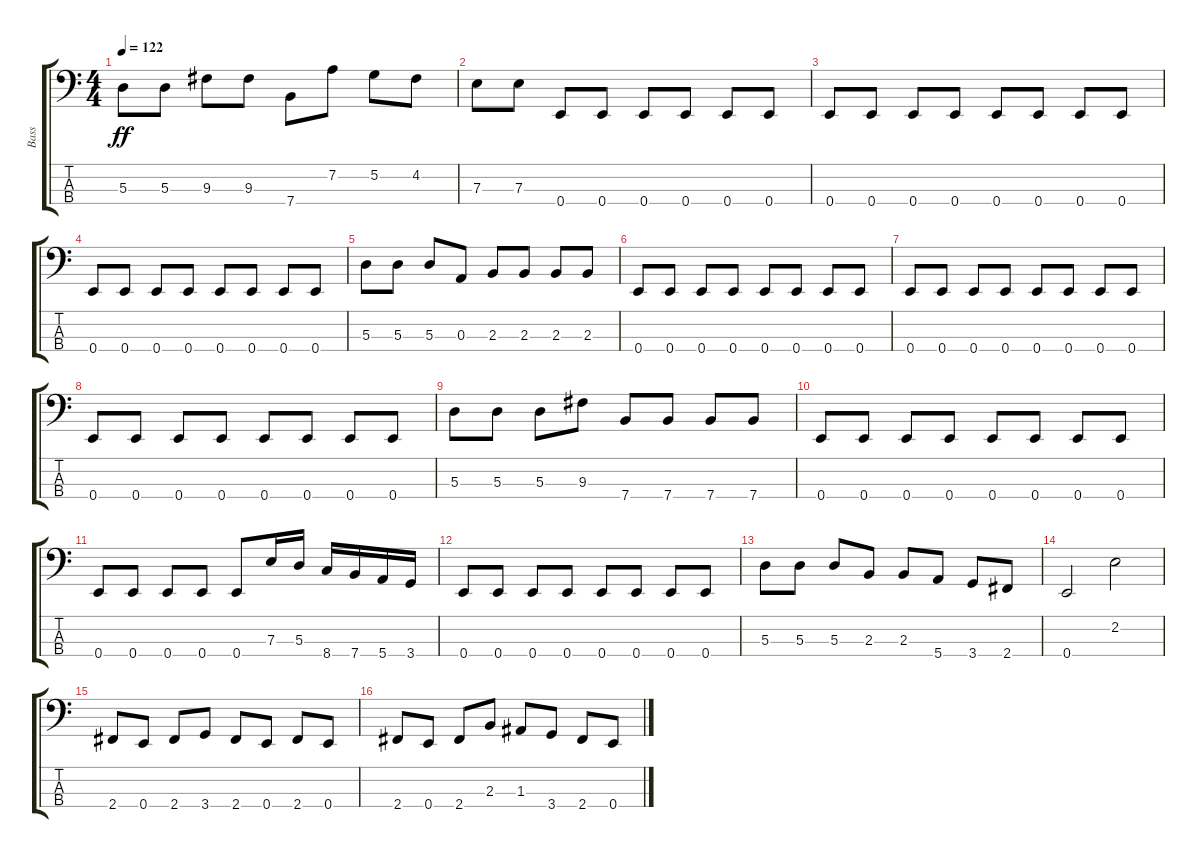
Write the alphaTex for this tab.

\track ("Bass" "Bass") {instrument electricbasspick}
\staff {score tabs}
\tuning (G2 D2 A1 E1) {hide}
\ts (4 4)
\tempo 122
\clef f4
\ks c
5.3.8{dy ff} 5.3.8 9.3.8 9.3.8 7.4.8 7.2.8 5.2.8 4.2.8 |
7.3.8 7.3.8 0.4.8 0.4.8 0.4.8 0.4.8 0.4.8 0.4.8 |
0.4.8 0.4.8 0.4.8 0.4.8 0.4.8 0.4.8 0.4.8 0.4.8 |
0.4.8 0.4.8 0.4.8 0.4.8 0.4.8 0.4.8 0.4.8 0.4.8 |
5.3.8 5.3.8 5.3.8 0.3.8 2.3.8 2.3.8 2.3.8 2.3.8 |
0.4.8 0.4.8 0.4.8 0.4.8 0.4.8 0.4.8 0.4.8 0.4.8 |
0.4.8 0.4.8 0.4.8 0.4.8 0.4.8 0.4.8 0.4.8 0.4.8 |
0.4.8 0.4.8 0.4.8 0.4.8 0.4.8 0.4.8 0.4.8 0.4.8 |
5.3.8 5.3.8 5.3.8 9.3.8 7.4.8 7.4.8 7.4.8 7.4.8 |
0.4.8 0.4.8 0.4.8 0.4.8 0.4.8 0.4.8 0.4.8 0.4.8 |
0.4.8 0.4.8 0.4.8 0.4.8 0.4.8 7.3.16 5.3.16 8.4.16 7.4.16 5.4.16 3.4.16 |
0.4.8 0.4.8 0.4.8 0.4.8 0.4.8 0.4.8 0.4.8 0.4.8 |
5.3.8 5.3.8 5.3.8 2.3.8 2.3.8 5.4.8 3.4.8 2.4.8 |
0.4.2 2.2.2 |
2.4.8 0.4.8 2.4.8 3.4.8 2.4.8 0.4.8 2.4.8 0.4.8 |
2.4.8 0.4.8 2.4.8 2.3.8 1.3.8 3.4.8 2.4.8 0.4.8
